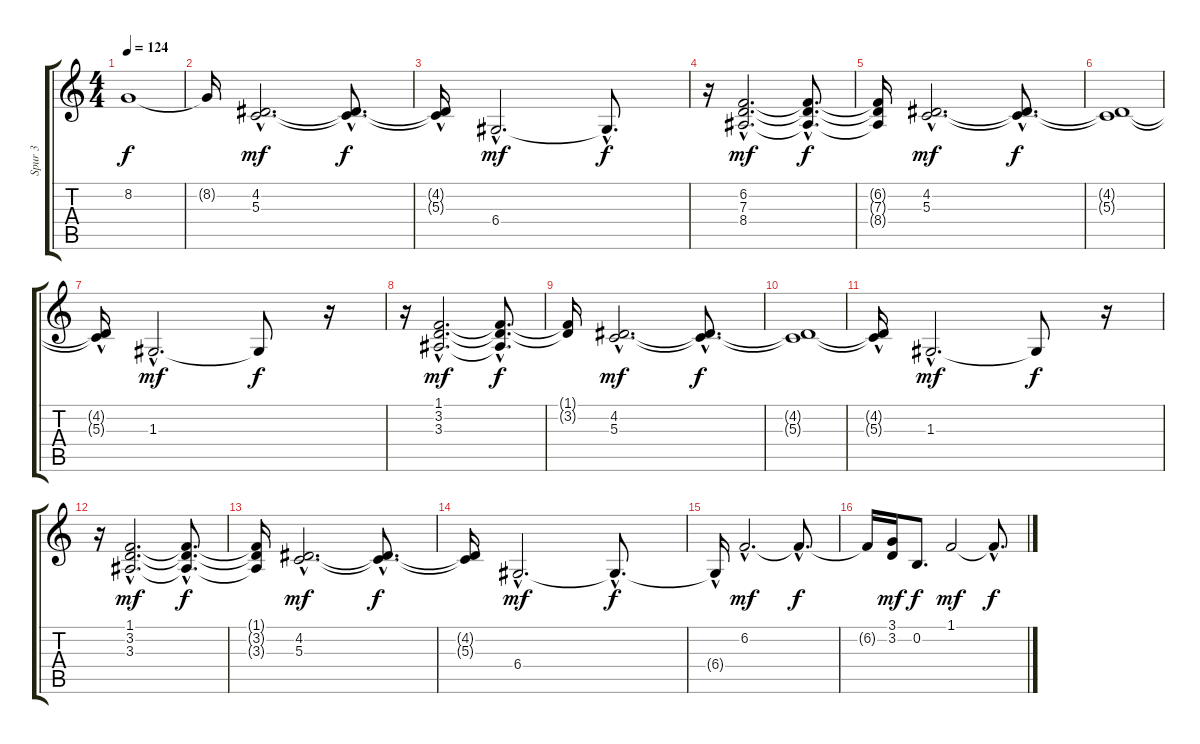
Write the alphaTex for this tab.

\track ("Spur 3" "Spur 3") {instrument pad2warm}
\staff {score tabs}
\tuning (E4 B3 G3 D3 A2 E2) {hide}
\ts (4 4)
\tempo 124
\clef g2
\ks c
8.2{t}.1{dy f} |
8.2{t}.16 (4.2{hac} 5.3{hac}).2{d dy mf} (4.2{hac t} 5.3{hac t}).8{d dy f} |
(4.2{t} 5.3{hac t}).16 6.4{hac}.2{d dy mf} 6.4{hac t}.8{d dy f} |
r.16 (6.2{hac} 7.3{hac} 8.4{hac}).2{d dy mf} (6.2{hac t} 7.3{hac t} 8.4{hac t}).8{d dy f} |
(6.2{t} 7.3{t} 8.4{t}).16 (4.2{hac} 5.3{hac}).2{d dy mf} (4.2{hac t} 5.3{hac t}).8{d dy f} |
(4.2{t} 5.3{t}).1 |
(4.2{t} 5.3{hac t}).16 1.3{hac}.2{d dy mf} 1.3{t}.8{dy f} r.16 |
r.16 (1.1{hac} 3.2{hac} 3.3{hac}).2{d dy mf} (1.1{hac t} 3.2{hac t} 3.3{hac t}).8{d dy f} |
(1.1{t} 3.2{t}).16 (4.2{hac} 5.3{hac}).2{d dy mf} (4.2{hac t} 5.3{hac t}).8{d dy f} |
(4.2{t} 5.3{t}).1 |
(4.2{t} 5.3{hac t}).16 1.3{hac}.2{d dy mf} 1.3{t}.8{dy f} r.16 |
r.16 (1.1{hac} 3.2{hac} 3.3{hac}).2{d dy mf} (1.1{hac t} 3.2{hac t} 3.3{hac t}).8{d dy f} |
(1.1{t} 3.2{t} 3.3{t}).16 (4.2{hac} 5.3{hac}).2{d dy mf} (4.2{hac t} 5.3{hac t}).8{d dy f} |
(4.2{t} 5.3{t}).16 6.4{hac}.2{d dy mf} 6.4{hac t}.8{d dy f} |
6.4{hac t}.16 6.2{hac}.2{d dy mf} 6.2{hac t}.8{d dy f} |
6.2{t}.16 (3.1 3.2).16{dy mf} 0.2.8{d dy f} 1.1.2{dy mf} 1.1{hac t}.8{d dy f}
